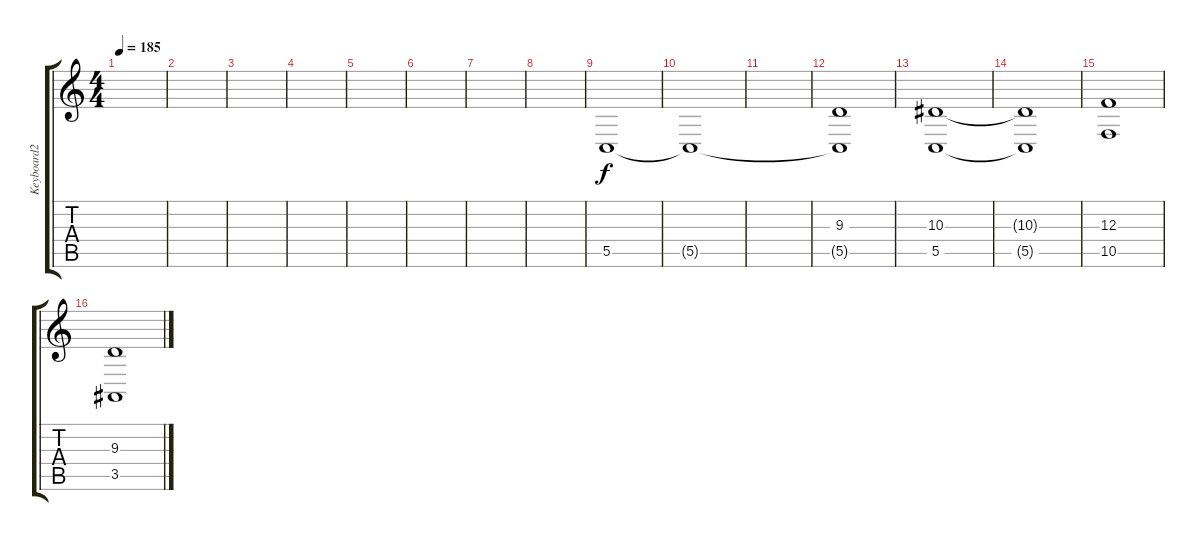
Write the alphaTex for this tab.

\track ("Keyboard2" "Keyboard2") {solo instrument lead2sawtooth}
\staff {score tabs}
\tuning (D4 A3 F3 C3 G2 C2) {hide}
\ts (4 4)
\tempo 185
\clef g2
\ks c
|
|
|
|
|
|
|
|
5.5.1 |
5.5{t}.1 |
|
(9.3 5.5{t}).1 |
(10.3 5.5).1 |
(10.3{t} 5.5{t}).1 |
(12.3 10.5).1 |
(9.3 3.5).1
